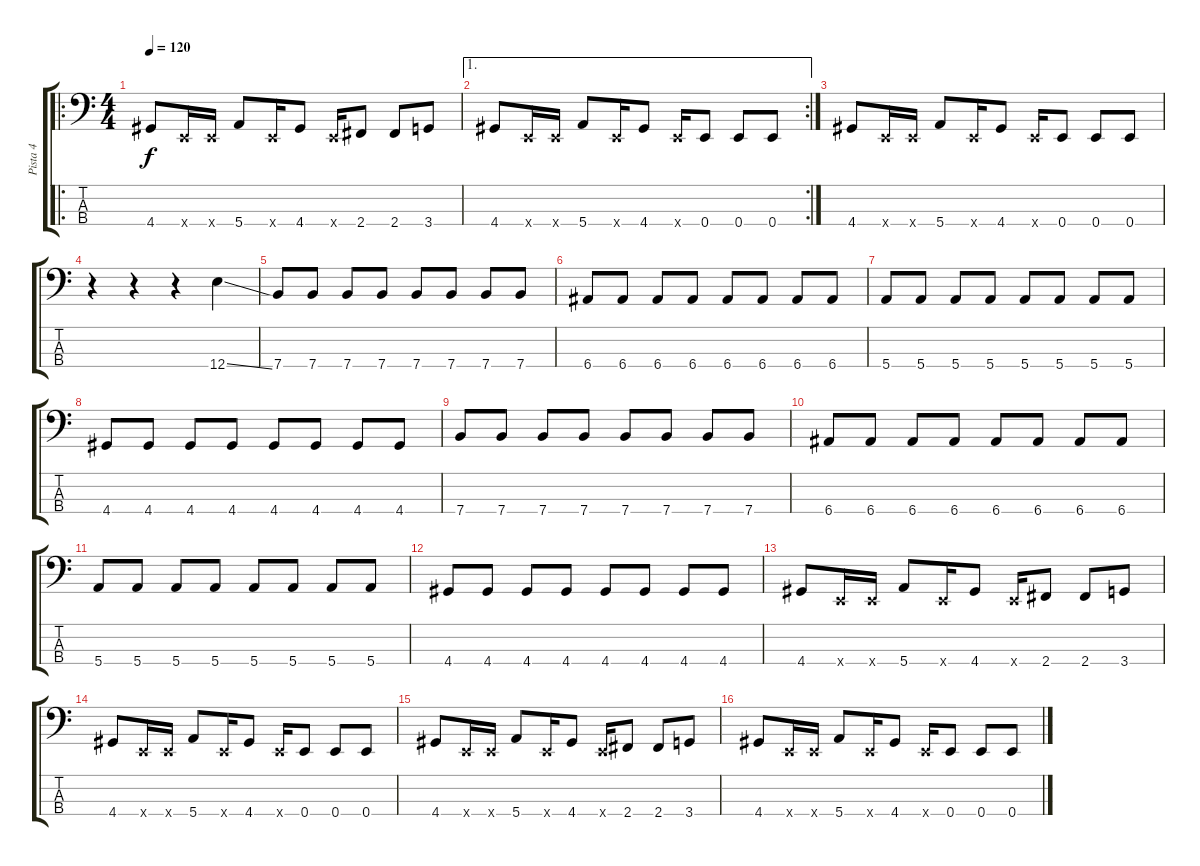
\track ("Pista 4" "Pista 4") {instrument slapbass1}
\staff {score tabs}
\tuning (G2 D2 A1 E1) {hide}
\ro
\ts (4 4)
\tempo 120
\clef f4
\ks c
4.4.8{dy f} 0.4{x}.16 0.4{x}.16 5.4.8 0.4{x}.16 4.4.8 0.4{x}.16 2.4.8 2.4.8 3.4.8 |
\ae 1
\rc 2
4.4.8 0.4{x}.16 0.4{x}.16 5.4.8 0.4{x}.16 4.4.8 0.4{x}.16 0.4.8 0.4.8 0.4.8 |
4.4.8 0.4{x}.16 0.4{x}.16 5.4.8 0.4{x}.16 4.4.8 0.4{x}.16 0.4.8 0.4.8 0.4.8 |
r.4 r.4 r.4 12.4{ss}.4 |
7.4.8 7.4.8 7.4.8 7.4.8 7.4.8 7.4.8 7.4.8 7.4.8 |
6.4.8 6.4.8 6.4.8 6.4.8 6.4.8 6.4.8 6.4.8 6.4.8 |
5.4.8 5.4.8 5.4.8 5.4.8 5.4.8 5.4.8 5.4.8 5.4.8 |
4.4.8 4.4.8 4.4.8 4.4.8 4.4.8 4.4.8 4.4.8 4.4.8 |
7.4.8 7.4.8 7.4.8 7.4.8 7.4.8 7.4.8 7.4.8 7.4.8 |
6.4.8 6.4.8 6.4.8 6.4.8 6.4.8 6.4.8 6.4.8 6.4.8 |
5.4.8 5.4.8 5.4.8 5.4.8 5.4.8 5.4.8 5.4.8 5.4.8 |
4.4.8 4.4.8 4.4.8 4.4.8 4.4.8 4.4.8 4.4.8 4.4.8 |
4.4.8 0.4{x}.16 0.4{x}.16 5.4.8 0.4{x}.16 4.4.8 0.4{x}.16 2.4.8 2.4.8 3.4.8 |
4.4.8 0.4{x}.16 0.4{x}.16 5.4.8 0.4{x}.16 4.4.8 0.4{x}.16 0.4.8 0.4.8 0.4.8 |
4.4.8 0.4{x}.16 0.4{x}.16 5.4.8 0.4{x}.16 4.4.8 0.4{x}.16 2.4.8 2.4.8 3.4.8 |
4.4.8 0.4{x}.16 0.4{x}.16 5.4.8 0.4{x}.16 4.4.8 0.4{x}.16 0.4.8 0.4.8 0.4.8
